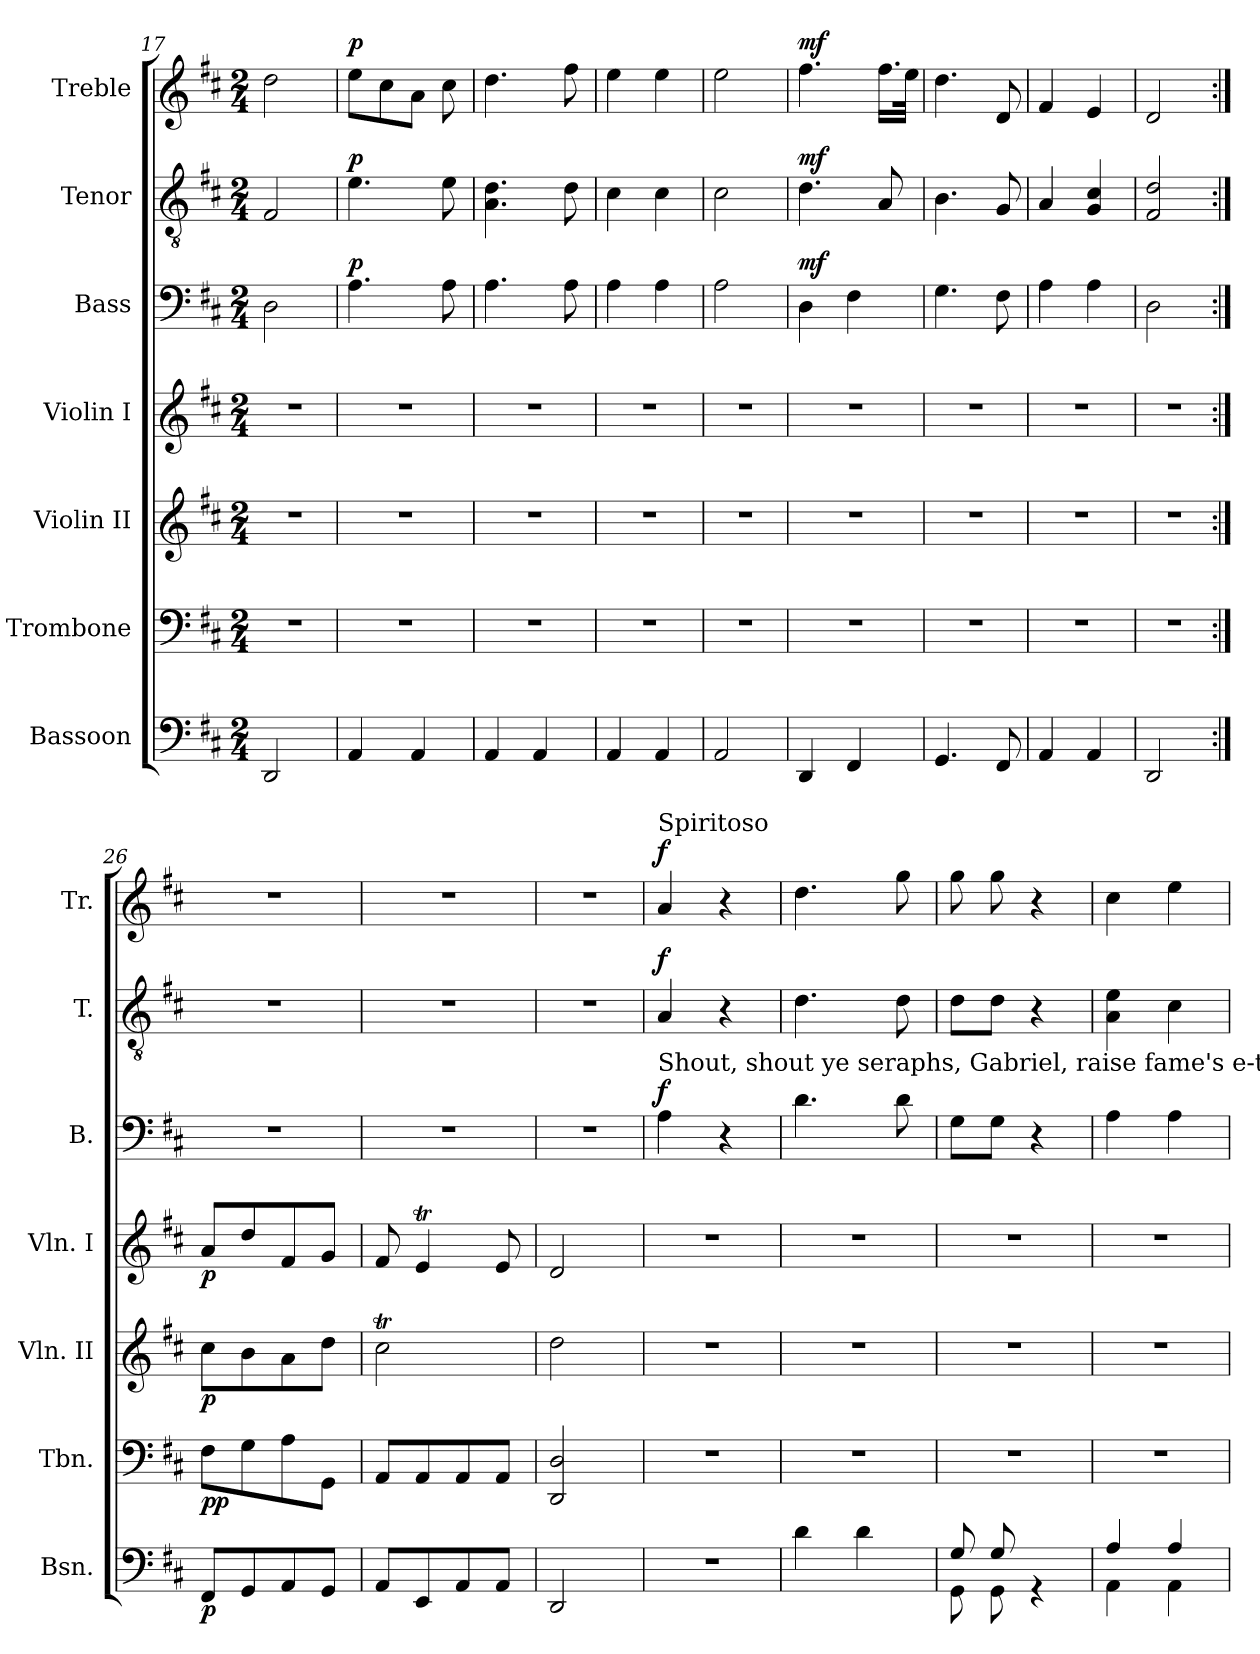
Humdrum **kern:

**kern	**dynam	**kern	**dynam	**kern	**dynam	**kern	**dynam	**kern	**dynam	**kern	**dynam	**kern	**dynam
*part7	*part7	*part6	*part6	*part5	*part5	*part4	*part4	*part3	*part3	*part2	*part2	*part1	*part1
*staff7	*staff7	*staff6	*staff6	*staff5	*staff5	*staff4	*staff4	*staff3	*staff3	*staff2	*staff2	*staff1	*staff1
*I"Bassoon	*	*I"Trombone	*	*I"Violin II	*	*I"Violin I	*	*I"Bass	*	*I"Tenor	*	*I"Treble	*
*I'Bsn.	*	*I'Tbn.	*	*I'Vln. II	*	*I'Vln. I	*	*I'B.	*	*I'T.	*	*I'Tr.	*
*clefF4	*	*clefF4	*	*clefG2	*	*clefG2	*	*clefF4	*	*clefGv2	*	*clefG2	*
*k[f#c#]	*	*k[f#c#]	*	*k[f#c#]	*	*k[f#c#]	*	*k[f#c#]	*	*k[f#c#]	*	*k[f#c#]	*
*M2/4	*	*M2/4	*	*M2/4	*	*M2/4	*	*M2/4	*	*M2/4	*	*M2/4	*
=17	=17	=17	=17	=17	=17	=17	=17	=17	=17	=17	=17	=17	=17
2DD/	.	2r	.	2r	.	2r	.	2D\	.	2F#/	.	2dd\	.
=18	=18	=18	=18	=18	=18	=18	=18	=18	=18	=18	=18	=18	=18
!	!	!	!	!	!	!	!	!	!LO:DY:a	!	!LO:DY:a	!	!LO:DY:a
4AA/	.	2r	.	2r	.	2r	.	4.A\	p	4.e\	p	8ee\L	p
.	.	.	.	.	.	.	.	.	.	.	.	8cc#\	.
4AA/	.	.	.	.	.	.	.	.	.	.	.	8a\J	.
.	.	.	.	.	.	.	.	8A\	.	8e\	.	8cc#\	.
=19	=19	=19	=19	=19	=19	=19	=19	=19	=19	=19	=19	=19	=19
4AA/	.	2r	.	2r	.	2r	.	4.A\	.	4.A\ 4.d\	.	4.dd\	.
4AA/	.	.	.	.	.	.	.	.	.	.	.	.	.
.	.	.	.	.	.	.	.	8A\	.	8d\	.	8ff#\	.
=20	=20	=20	=20	=20	=20	=20	=20	=20	=20	=20	=20	=20	=20
4AA/	.	2r	.	2r	.	2r	.	4A\	.	4c#\	.	4ee\	.
4AA/	.	.	.	.	.	.	.	4A\	.	4c#\	.	4ee\	.
=21	=21	=21	=21	=21	=21	=21	=21	=21	=21	=21	=21	=21	=21
2AA/	.	2r	.	2r	.	2r	.	2A\	.	2c#\	.	2ee\	.
=22	=22	=22	=22	=22	=22	=22	=22	=22	=22	=22	=22	=22	=22
!	!	!	!	!	!	!	!	!	!LO:DY:a	!	!LO:DY:a	!	!LO:DY:a
4DD/	.	2r	.	2r	.	2r	.	4D\	mf	4.d\	mf	4.ff#\	mf
4FF#/	.	.	.	.	.	.	.	4F#\	.	.	.	.	.
.	.	.	.	.	.	.	.	.	.	8A/	.	16.ff#\LL	.
.	.	.	.	.	.	.	.	.	.	.	.	32ee\JJk	.
=23	=23	=23	=23	=23	=23	=23	=23	=23	=23	=23	=23	=23	=23
4.GG/	.	2r	.	2r	.	2r	.	4.G\	.	4.B\	.	4.dd\	.
8FF#/	.	.	.	.	.	.	.	8F#\	.	8G/	.	8d/	.
=24	=24	=24	=24	=24	=24	=24	=24	=24	=24	=24	=24	=24	=24
4AA/	.	2r	.	2r	.	2r	.	4A\	.	4A/	.	4f#/	.
4AA/	.	.	.	.	.	.	.	4A\	.	4G/ 4c#/	.	4e/	.
=25	=25	=25	=25	=25	=25	=25	=25	=25	=25	=25	=25	=25	=25
2DD/	.	2r	.	2r	.	2r	.	2D\	.	2F#/ 2d/	.	2d/	.
=26:|!	=26:|!	=26:|!	=26:|!	=26:|!	=26:|!	=26:|!	=26:|!	=26:|!	=26:|!	=26:|!	=26:|!	=26:|!	=26:|!
!	!LO:DY:b	!	!LO:DY:b	!	!LO:DY:b	!	!LO:DY:b	!	!	!	!	!	!
8FF#/L	p	8F#\L	pp	8cc#\L	p	8a/L	p	2r	.	2r	.	2r	.
8GG/	.	8G\	.	8b\	.	8dd/	.	.	.	.	.	.	.
8AA/	.	8A\	.	8a\	.	8f#/	.	.	.	.	.	.	.
8GG/J	.	8GG\J	.	8dd\J	.	8g/J	.	.	.	.	.	.	.
!!LO:PB:g=z
=27	=27	=27	=27	=27	=27	=27	=27	=27	=27	=27	=27	=27	=27
8AA/L	.	8AA/L	.	2cc#t\	.	8f#/	.	2r	.	2r	.	2r	.
8EE/	.	8AA/	.	.	.	4eT/	.	.	.	.	.	.	.
8AA/	.	8AA/	.	.	.	.	.	.	.	.	.	.	.
8AA/J	.	8AA/J	.	.	.	8e/	.	.	.	.	.	.	.
=28	=28	=28	=28	=28	=28	=28	=28	=28	=28	=28	=28	=28	=28
2DD/	.	2DD/ 2D/	.	2dd\	.	2d/	.	2r	.	2r	.	2r	.
=29	=29	=29	=29	=29	=29	=29	=29	=29	=29	=29	=29	=29	=29
*	*	*	*	*	*	*	*	*	*	*	*	*MM100	*
!	!	!	!	!	!	!	!	!	!	!	!	!LO:TX:a:t=Spiritoso	!
!	!	!	!	!	!	!	!	!	!	!LO:TX:b:t=Shout, shout ye seraphs,   Gabriel, raise fame's e-ter-nal trump of praise.  Let the earth's remotest bound	!	!	!
!	!	!	!	!	!	!	!	!	!LO:DY:a	!	!LO:DY:a	!	!LO:DY:a
2r	.	2r	.	2r	.	2r	.	4A\	f	4A/	f	4a/	f
.	.	.	.	.	.	.	.	4r	.	4r	.	4r	.
=30	=30	=30	=30	=30	=30	=30	=30	=30	=30	=30	=30	=30	=30
4d\	.	2r	.	2r	.	2r	.	4.d\	.	4.d\	.	4.dd\	.
4d\	.	.	.	.	.	.	.	.	.	.	.	.	.
.	.	.	.	.	.	.	.	8d\	.	8d\	.	8gg\	.
=31	=31	=31	=31	=31	=31	=31	=31	=31	=31	=31	=31	=31	=31
*^	*	*	*	*	*	*	*	*	*	*	*	*	*
8G/	8GG\	.	2r	.	2r	.	2r	.	8G\L	.	8d\L	.	8gg\	.
8G/	8GG\	.	.	.	.	.	.	.	8G\J	.	8d\J	.	8gg\	.
4rGG	4ryy	.	.	.	.	.	.	.	4r	.	4r	.	4r	.
=32	=32	=32	=32	=32	=32	=32	=32	=32	=32	=32	=32	=32	=32	=32
4A/	4AA\	.	2r	.	2r	.	2r	.	4A\	.	4A\ 4e\	.	4cc#\	.
4A/	4AA\	.	.	.	.	.	.	.	4A\	.	4c#\	.	4ee\	.
*v	*v	*	*	*	*	*	*	*	*	*	*	*	*	*
=	=	=	=	=	=	=	=	=	=	=	=	=	=
*-	*-	*-	*-	*-	*-	*-	*-	*-	*-	*-	*-	*-	*-
